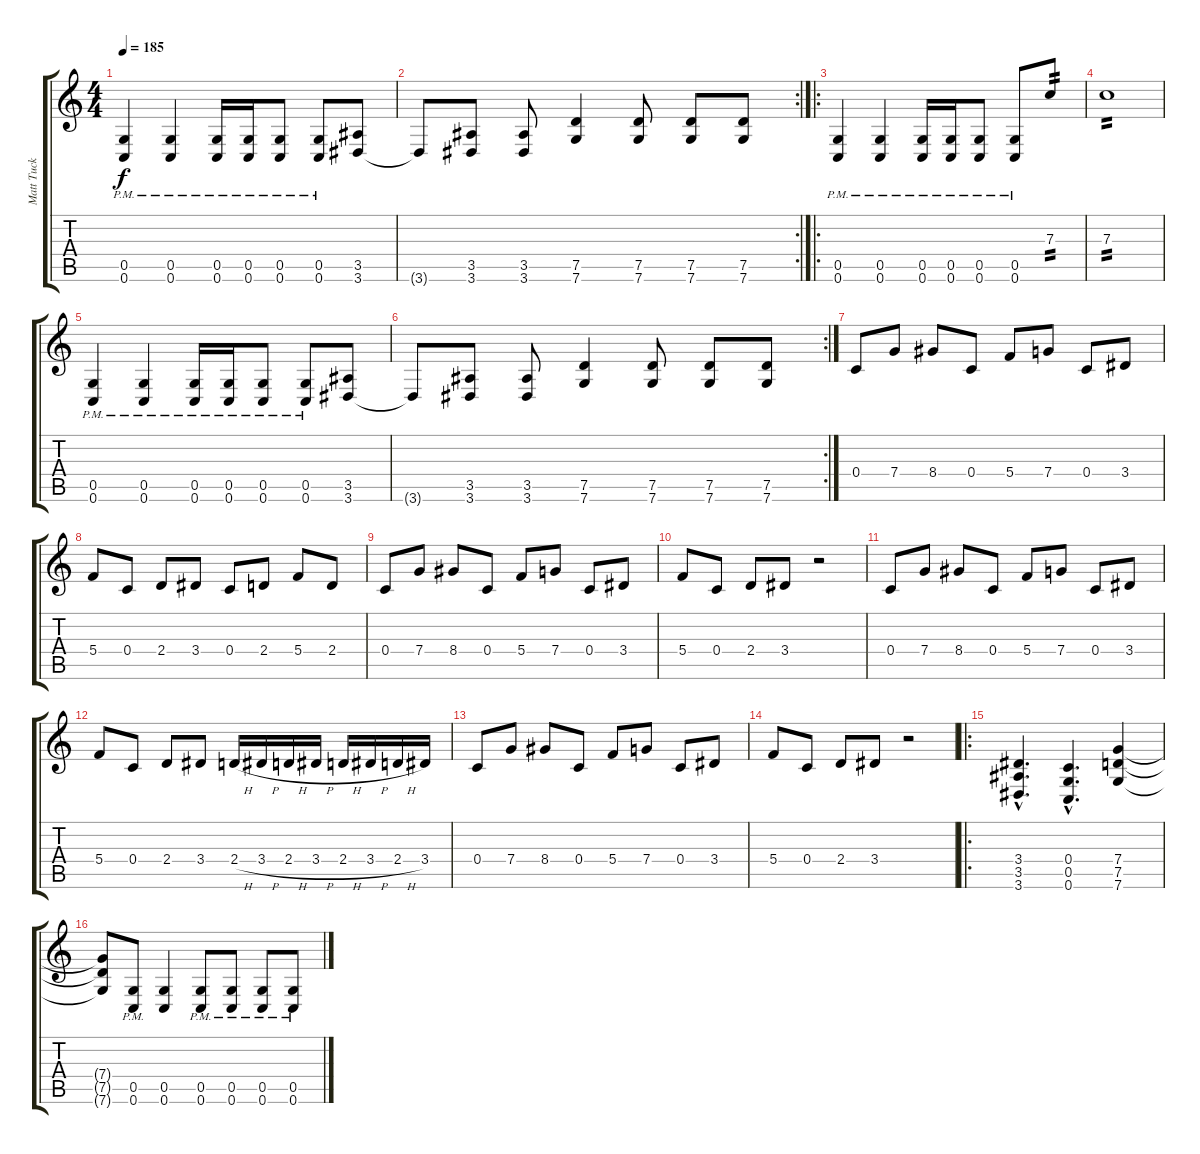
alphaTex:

\track ("Matt Tuck" "Matt Tuck") {instrument distortionguitar}
\staff {score tabs}
\tuning (D4 A3 F3 C3 G2 C2) {hide}
\ts (4 4)
\tempo 185
\clef g2
\ks c
(0.5{pm} 0.6{pm}).4{dy f} (0.5{pm} 0.6{pm}).4 (0.5{pm} 0.6{pm}).16 (0.5{pm} 0.6{pm}).16 (0.5{pm} 0.6{pm}).8 (0.5{pm} 0.6{pm}).8 (3.5 3.6).8 |
\rc 2
3.6{t}.8 (3.5 3.6).8 (3.5 3.6).8 (7.5 7.6).4 (7.5 7.6).8 (7.5 7.6).8 (7.5 7.6).8 |
\ro
(0.5{pm} 0.6{pm}).4 (0.5{pm} 0.6{pm}).4 (0.5{pm} 0.6{pm}).16 (0.5{pm} 0.6{pm}).16 (0.5{pm} 0.6{pm}).8 (0.5{pm} 0.6{pm}).8 7.3.8{tp 2} |
7.3.1{tp 2} |
(0.5{pm} 0.6{pm}).4 (0.5{pm} 0.6{pm}).4 (0.5{pm} 0.6{pm}).16 (0.5{pm} 0.6{pm}).16 (0.5{pm} 0.6{pm}).8 (0.5{pm} 0.6{pm}).8 (3.5 3.6).8 |
\rc 2
3.6{t}.8 (3.5 3.6).8 (3.5 3.6).8 (7.5 7.6).4 (7.5 7.6).8 (7.5 7.6).8 (7.5 7.6).8 |
0.4.8 7.4.8 8.4.8 0.4.8 5.4.8 7.4.8 0.4.8 3.4.8 |
5.4.8 0.4.8 2.4.8 3.4.8 0.4.8 2.4.8 5.4.8 2.4.8 |
0.4.8 7.4.8 8.4.8 0.4.8 5.4.8 7.4.8 0.4.8 3.4.8 |
5.4.8 0.4.8 2.4.8 3.4.8 r.2 |
0.4.8 7.4.8 8.4.8 0.4.8 5.4.8 7.4.8 0.4.8 3.4.8 |
5.4.8 0.4.8 2.4.8 3.4.8 2.4{h}.16 3.4{h}.16 2.4{h}.16 3.4{h}.16 2.4{h}.16 3.4{h}.16 2.4{h}.16 3.4.16 |
0.4.8 7.4.8 8.4.8 0.4.8 5.4.8 7.4.8 0.4.8 3.4.8 |
5.4.8 0.4.8 2.4.8 3.4.8 r.2 |
\ro
(3.4{hac} 3.5{hac} 3.6{hac}).4{d} (0.4{hac} 0.5{hac} 0.6{hac}).4{d} (7.4 7.5 7.6).4 |
(7.4{t} 7.5{t} 7.6{t}).8 (0.5{pm} 0.6{pm}).8 (0.5 0.6).4 (0.5{pm} 0.6{pm}).8 (0.5{pm} 0.6{pm}).8 (0.5{pm} 0.6{pm}).8 (0.5{pm} 0.6{pm}).8
